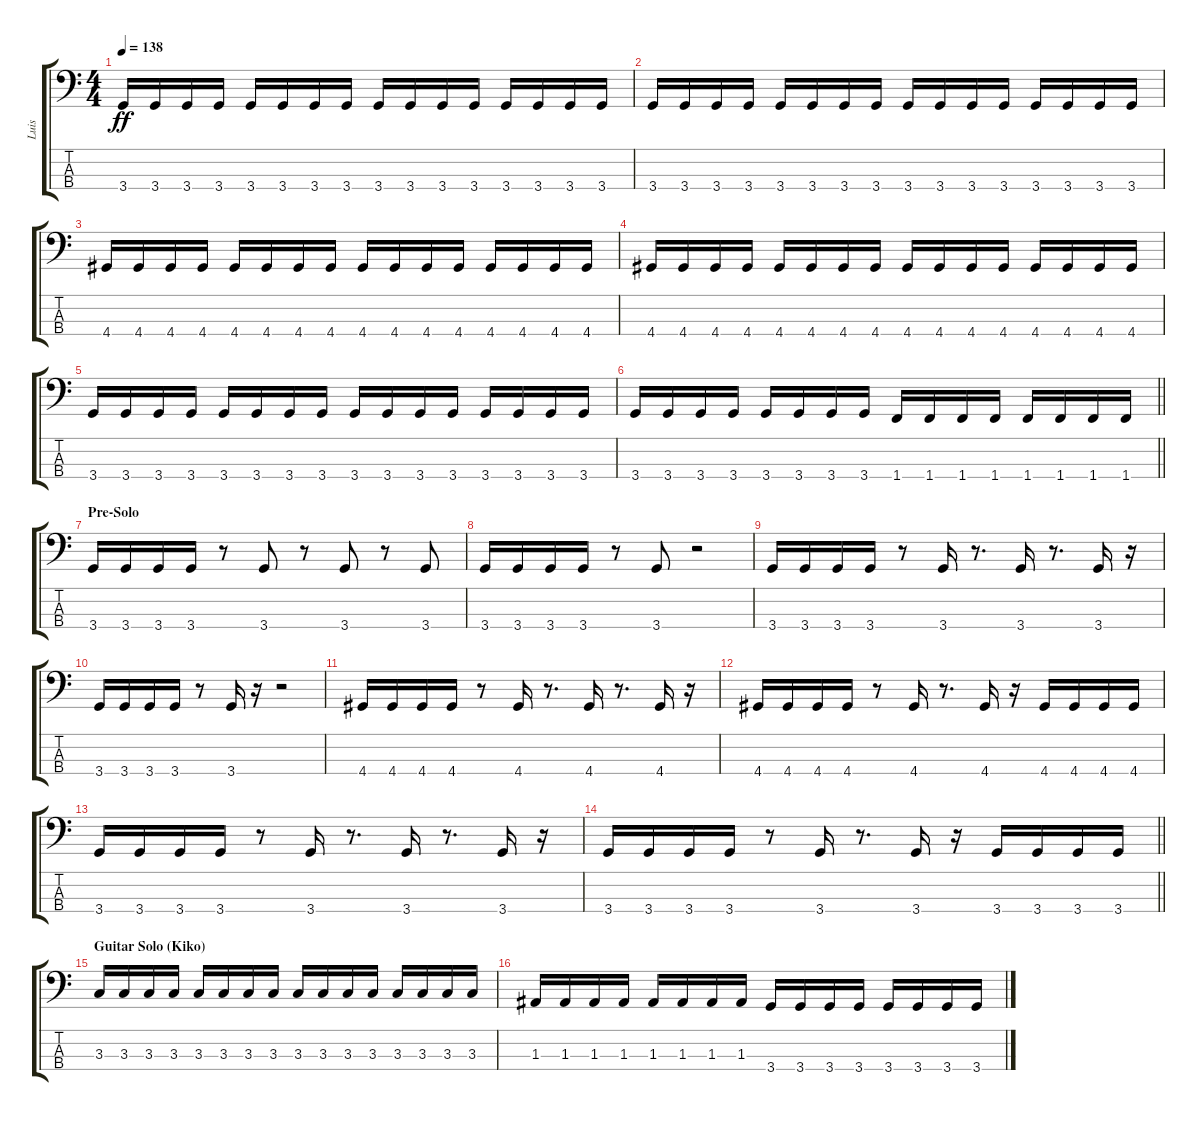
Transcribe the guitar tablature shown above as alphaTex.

\track ("Luis" "Luis") {instrument electricbassfinger}
\staff {score tabs}
\tuning (G2 D2 A1 E1) {hide}
\ts (4 4)
\tempo 138
\clef f4
\ks c
3.4.16{dy ff} 3.4.16 3.4.16 3.4.16 3.4.16 3.4.16 3.4.16 3.4.16 3.4.16 3.4.16 3.4.16 3.4.16 3.4.16 3.4.16 3.4.16 3.4.16 |
3.4.16 3.4.16 3.4.16 3.4.16 3.4.16 3.4.16 3.4.16 3.4.16 3.4.16 3.4.16 3.4.16 3.4.16 3.4.16 3.4.16 3.4.16 3.4.16 |
4.4.16 4.4.16 4.4.16 4.4.16 4.4.16 4.4.16 4.4.16 4.4.16 4.4.16 4.4.16 4.4.16 4.4.16 4.4.16 4.4.16 4.4.16 4.4.16 |
4.4.16 4.4.16 4.4.16 4.4.16 4.4.16 4.4.16 4.4.16 4.4.16 4.4.16 4.4.16 4.4.16 4.4.16 4.4.16 4.4.16 4.4.16 4.4.16 |
3.4.16 3.4.16 3.4.16 3.4.16 3.4.16 3.4.16 3.4.16 3.4.16 3.4.16 3.4.16 3.4.16 3.4.16 3.4.16 3.4.16 3.4.16 3.4.16 |
\barLineRight lightlight
3.4.16 3.4.16 3.4.16 3.4.16 3.4.16 3.4.16 3.4.16 3.4.16 1.4.16 1.4.16 1.4.16 1.4.16 1.4.16 1.4.16 1.4.16 1.4.16 |
\section ("" "Pre-Solo")
3.4.16 3.4.16 3.4.16 3.4.16 r.8 3.4.8 r.8 3.4.8 r.8 3.4.8 |
3.4.16 3.4.16 3.4.16 3.4.16 r.8 3.4.8 r.2 |
3.4.16 3.4.16 3.4.16 3.4.16 r.8 3.4.16 r.8{d} 3.4.16 r.8{d} 3.4.16 r.16 |
3.4.16 3.4.16 3.4.16 3.4.16 r.8 3.4.16 r.16 r.2 |
4.4.16 4.4.16 4.4.16 4.4.16 r.8 4.4.16 r.8{d} 4.4.16 r.8{d} 4.4.16 r.16 |
4.4.16 4.4.16 4.4.16 4.4.16 r.8 4.4.16 r.8{d} 4.4.16 r.16 4.4.16 4.4.16 4.4.16 4.4.16 |
3.4.16 3.4.16 3.4.16 3.4.16 r.8 3.4.16 r.8{d} 3.4.16 r.8{d} 3.4.16 r.16 |
\barLineRight lightlight
3.4.16 3.4.16 3.4.16 3.4.16 r.8 3.4.16 r.8{d} 3.4.16 r.16 3.4.16 3.4.16 3.4.16 3.4.16 |
\section ("" "Guitar Solo (Kiko)")
3.3.16 3.3.16 3.3.16 3.3.16 3.3.16 3.3.16 3.3.16 3.3.16 3.3.16 3.3.16 3.3.16 3.3.16 3.3.16 3.3.16 3.3.16 3.3.16 |
1.3.16 1.3.16 1.3.16 1.3.16 1.3.16 1.3.16 1.3.16 1.3.16 3.4.16 3.4.16 3.4.16 3.4.16 3.4.16 3.4.16 3.4.16 3.4.16
